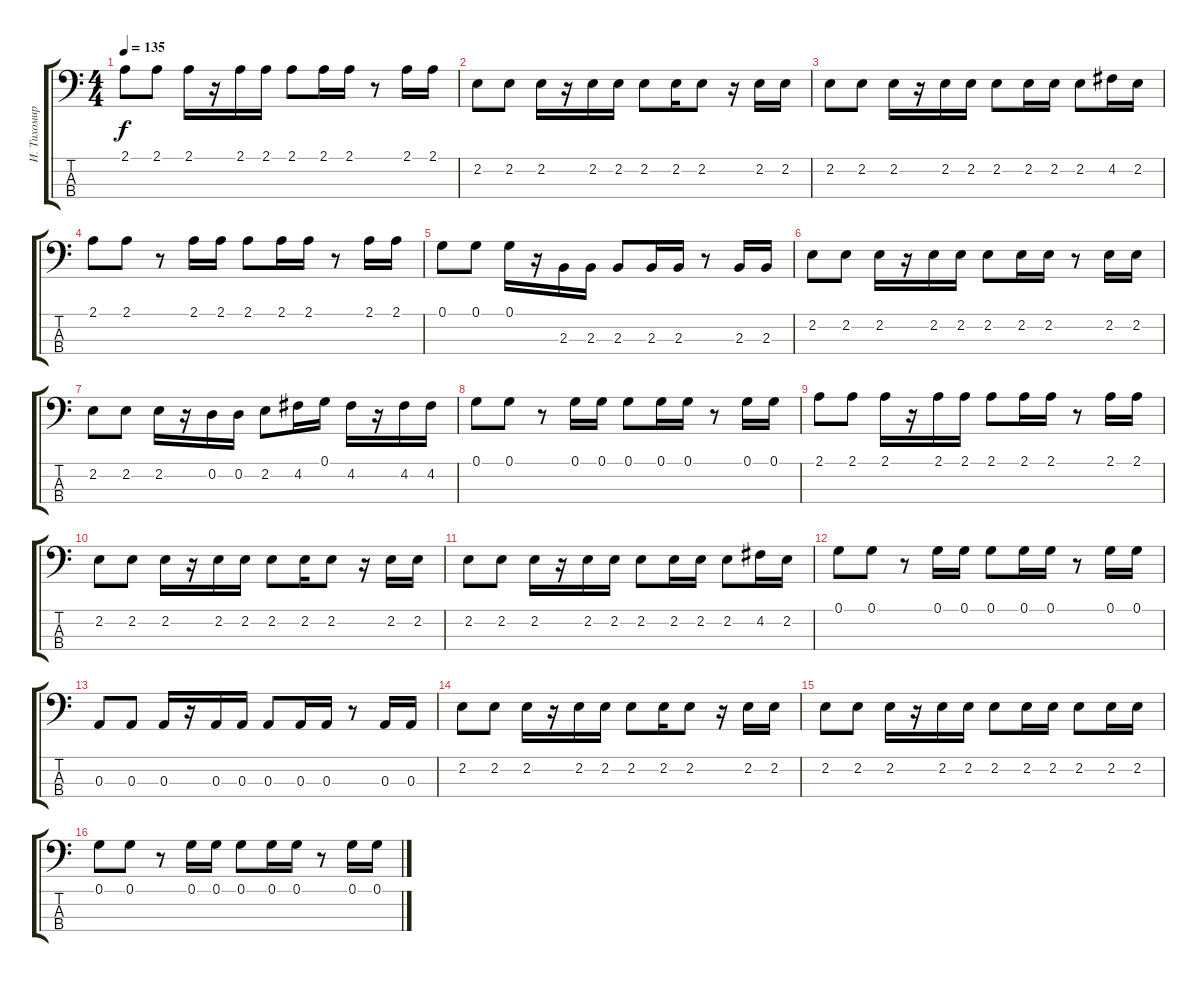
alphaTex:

\track ("И. Тихомиров" "И. Тихомир") {instrument electricbassfinger}
\staff {score tabs}
\tuning (G2 D2 A1 E1) {hide}
\ts (4 4)
\tempo 135
\clef f4
\ks c
2.1.8{dy f} 2.1.8 2.1.16 r.16 2.1.16 2.1.16 2.1.8 2.1.16 2.1.16 r.8 2.1.16 2.1.16 |
2.2.8 2.2.8 2.2.16 r.16 2.2.16 2.2.16 2.2.8 2.2.16 2.2.8 r.16 2.2.16 2.2.16 |
2.2.8 2.2.8 2.2.16 r.16 2.2.16 2.2.16 2.2.8 2.2.16 2.2.16 2.2.8 4.2.16 2.2.16 |
2.1.8 2.1.8 r.8 2.1.16 2.1.16 2.1.8 2.1.16 2.1.16 r.8 2.1.16 2.1.16 |
0.1.8 0.1.8 0.1.16 r.16 2.3.16 2.3.16 2.3.8 2.3.16 2.3.16 r.8 2.3.16 2.3.16 |
2.2.8 2.2.8 2.2.16 r.16 2.2.16 2.2.16 2.2.8 2.2.16 2.2.16 r.8 2.2.16 2.2.16 |
2.2.8 2.2.8 2.2.16 r.16 0.2.16 0.2.16 2.2.8 4.2.16 0.1.16 4.2.16 r.16 4.2.16 4.2.16 |
0.1.8 0.1.8 r.8 0.1.16 0.1.16 0.1.8 0.1.16 0.1.16 r.8 0.1.16 0.1.16 |
2.1.8 2.1.8 2.1.16 r.16 2.1.16 2.1.16 2.1.8 2.1.16 2.1.16 r.8 2.1.16 2.1.16 |
2.2.8 2.2.8 2.2.16 r.16 2.2.16 2.2.16 2.2.8 2.2.16 2.2.8 r.16 2.2.16 2.2.16 |
2.2.8 2.2.8 2.2.16 r.16 2.2.16 2.2.16 2.2.8 2.2.16 2.2.16 2.2.8 4.2.16 2.2.16 |
0.1.8 0.1.8 r.8 0.1.16 0.1.16 0.1.8 0.1.16 0.1.16 r.8 0.1.16 0.1.16 |
0.3.8 0.3.8 0.3.16 r.16 0.3.16 0.3.16 0.3.8 0.3.16 0.3.16 r.8 0.3.16 0.3.16 |
2.2.8 2.2.8 2.2.16 r.16 2.2.16 2.2.16 2.2.8 2.2.16 2.2.8 r.16 2.2.16 2.2.16 |
2.2.8 2.2.8 2.2.16 r.16 2.2.16 2.2.16 2.2.8 2.2.16 2.2.16 2.2.8 2.2.16 2.2.16 |
0.1.8 0.1.8 r.8 0.1.16 0.1.16 0.1.8 0.1.16 0.1.16 r.8 0.1.16 0.1.16
